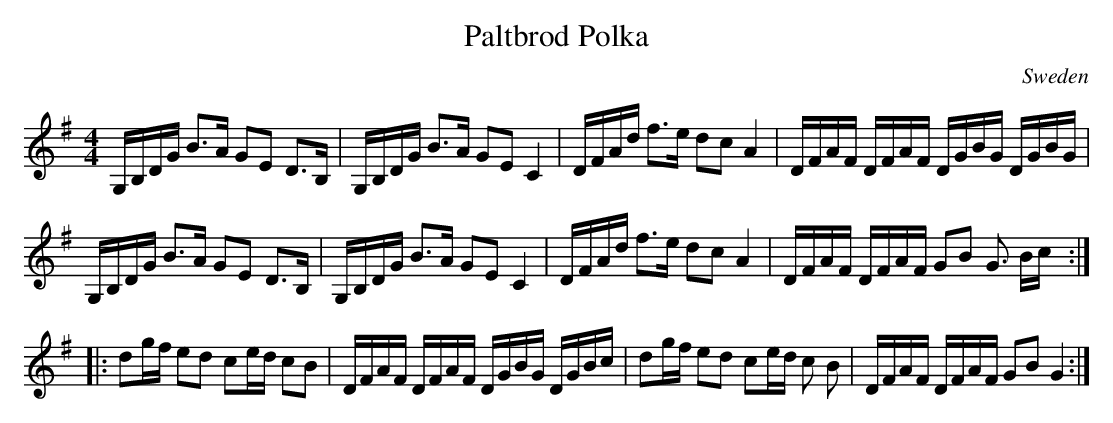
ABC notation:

X:1
T:Paltbrod Polka
L:1/16
M:4/4
O:Sweden
K:G
G,B,DG B3A G2E2 D3B, | G,B,DG B3A G2E2 C4 |\
DFAd f3e d2c2 A4 |DFAF DFAF DGBG DGBG|
G,B,DG B3A G2E2 D3B, | G,B,DG B3A G2E2 C4 |\
DFAd f3e d2c2 A4|DFAF DFAF G2B2 G3 Bc ::
d2gf e2d2 c2ed c2B2 | DFAF DFAF DGBG DGBc|\
d2gf e2d2 c2ed c2 B2|DFAF DFAF G2B2 G4:|
